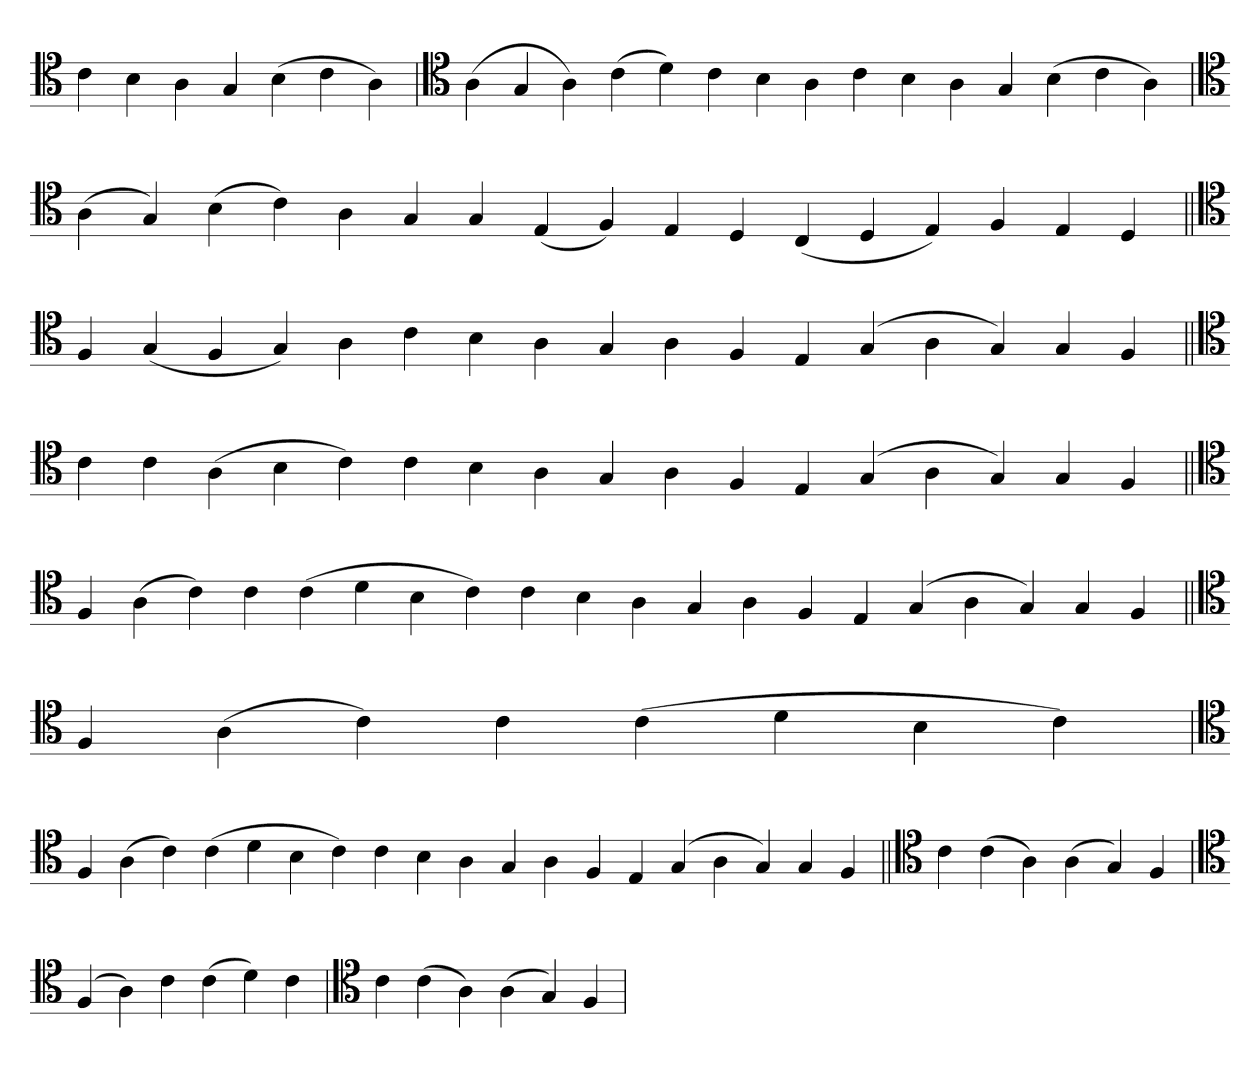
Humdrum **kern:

**kern
*part1
*staff1
*clefC4
=
4c
4B
4A
4G
(4B
4c
4A)
='
*clefC4
(4A
4G
4A)
(4c
4d)
4c
4B
4A
4c
4B
4A
4G
(4B
4c
4A)
='
*clefC4
(4A
4G)
(4B
4c)
4A
4G
4G
(4E
4F)
4E
4D
(4C
4D
4E)
4F
4E
4D
=||
*clefC4
4F
(4G
4F
4G)
4A
4c
4B
4A
4G
4A
4F
4E
(4G
4A
4G)
4G
4F
=||
*clefC4
4c
4c
(4A
4B
4c)
4c
4B
4A
4G
4A
4F
4E
(4G
4A
4G)
4G
4F
=||
*clefC4
4F
(4A
4c)
4c
(4c
4d
4B
4c)
4c
4B
4A
4G
4A
4F
4E
(4G
4A
4G)
4G
4F
=||
*clefC4
4F
(4A
4c)
4c
(4c
4d
4B
4c)
=`
*clefC4
4F
(4A
4c)
(4c
4d
4B
4c)
4c
4B
4A
4G
4A
4F
4E
(4G
4A
4G)
4G
4F
=||
*clefC4
4c
(4c
4A)
(4A
4G)
4F
=`
*clefC4
(4F
4A)
4c
(4c
4d)
4c
=`
*clefC4
4c
(4c
4A)
(4A
4G)
4F
=`
*-
